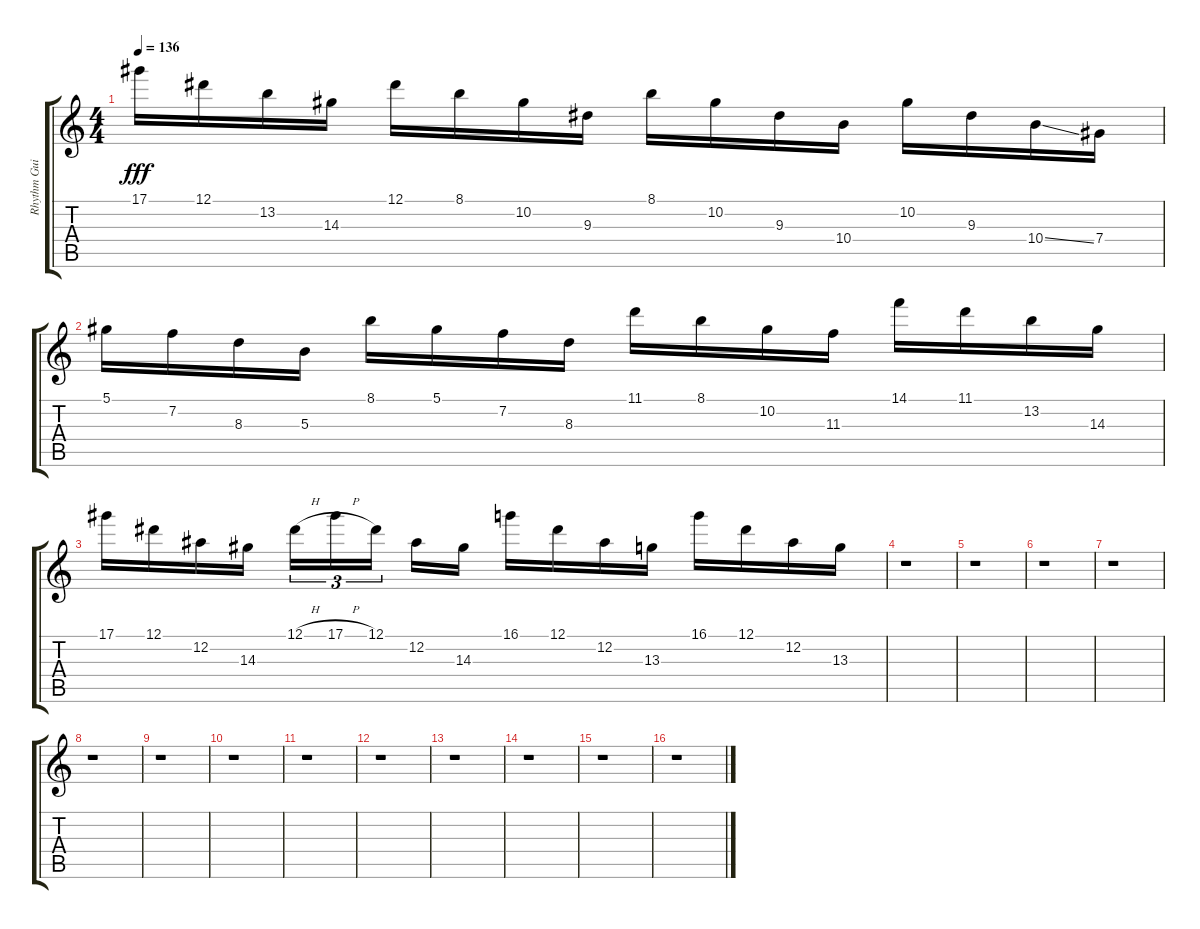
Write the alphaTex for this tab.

\track ("Rhythm Guitar" "Rhythm Gui") {instrument overdrivenguitar}
\staff {score tabs}
\tuning (Eb4 Bb3 Gb3 Db3 Ab2 Eb2) {hide}
\ts (4 4)
\tempo 136
\clef g2
\ks c
17.1.16{dy fff} 12.1.16 13.2.16 14.3.16 12.1.16 8.1.16 10.2.16 9.3.16 8.1.16 10.2.16 9.3.16 10.4.16 10.2.16 9.3.16 10.4{ss}.16 7.4.16 |
5.1.16 7.2.16 8.3.16 5.3.16 8.1.16 5.1.16 7.2.16 8.3.16 11.1.16 8.1.16 10.2.16 11.3.16 14.1.16 11.1.16 13.2.16 14.3.16 |
17.1.16 12.1.16 12.2.16 14.3.16 12.1{h}.16{tu (3 2)} 17.1{h}.16{tu (3 2)} 12.1.16{tu (3 2)} 12.2.16 14.3.16 16.1.16 12.1.16 12.2.16 13.3.16 16.1.16 12.1.16 12.2.16 13.3.16 |
r.1 |
r.1 |
r.1 |
r.1 |
r.1 |
r.1 |
r.1 |
r.1 |
r.1 |
r.1 |
r.1 |
r.1 |
r.1
